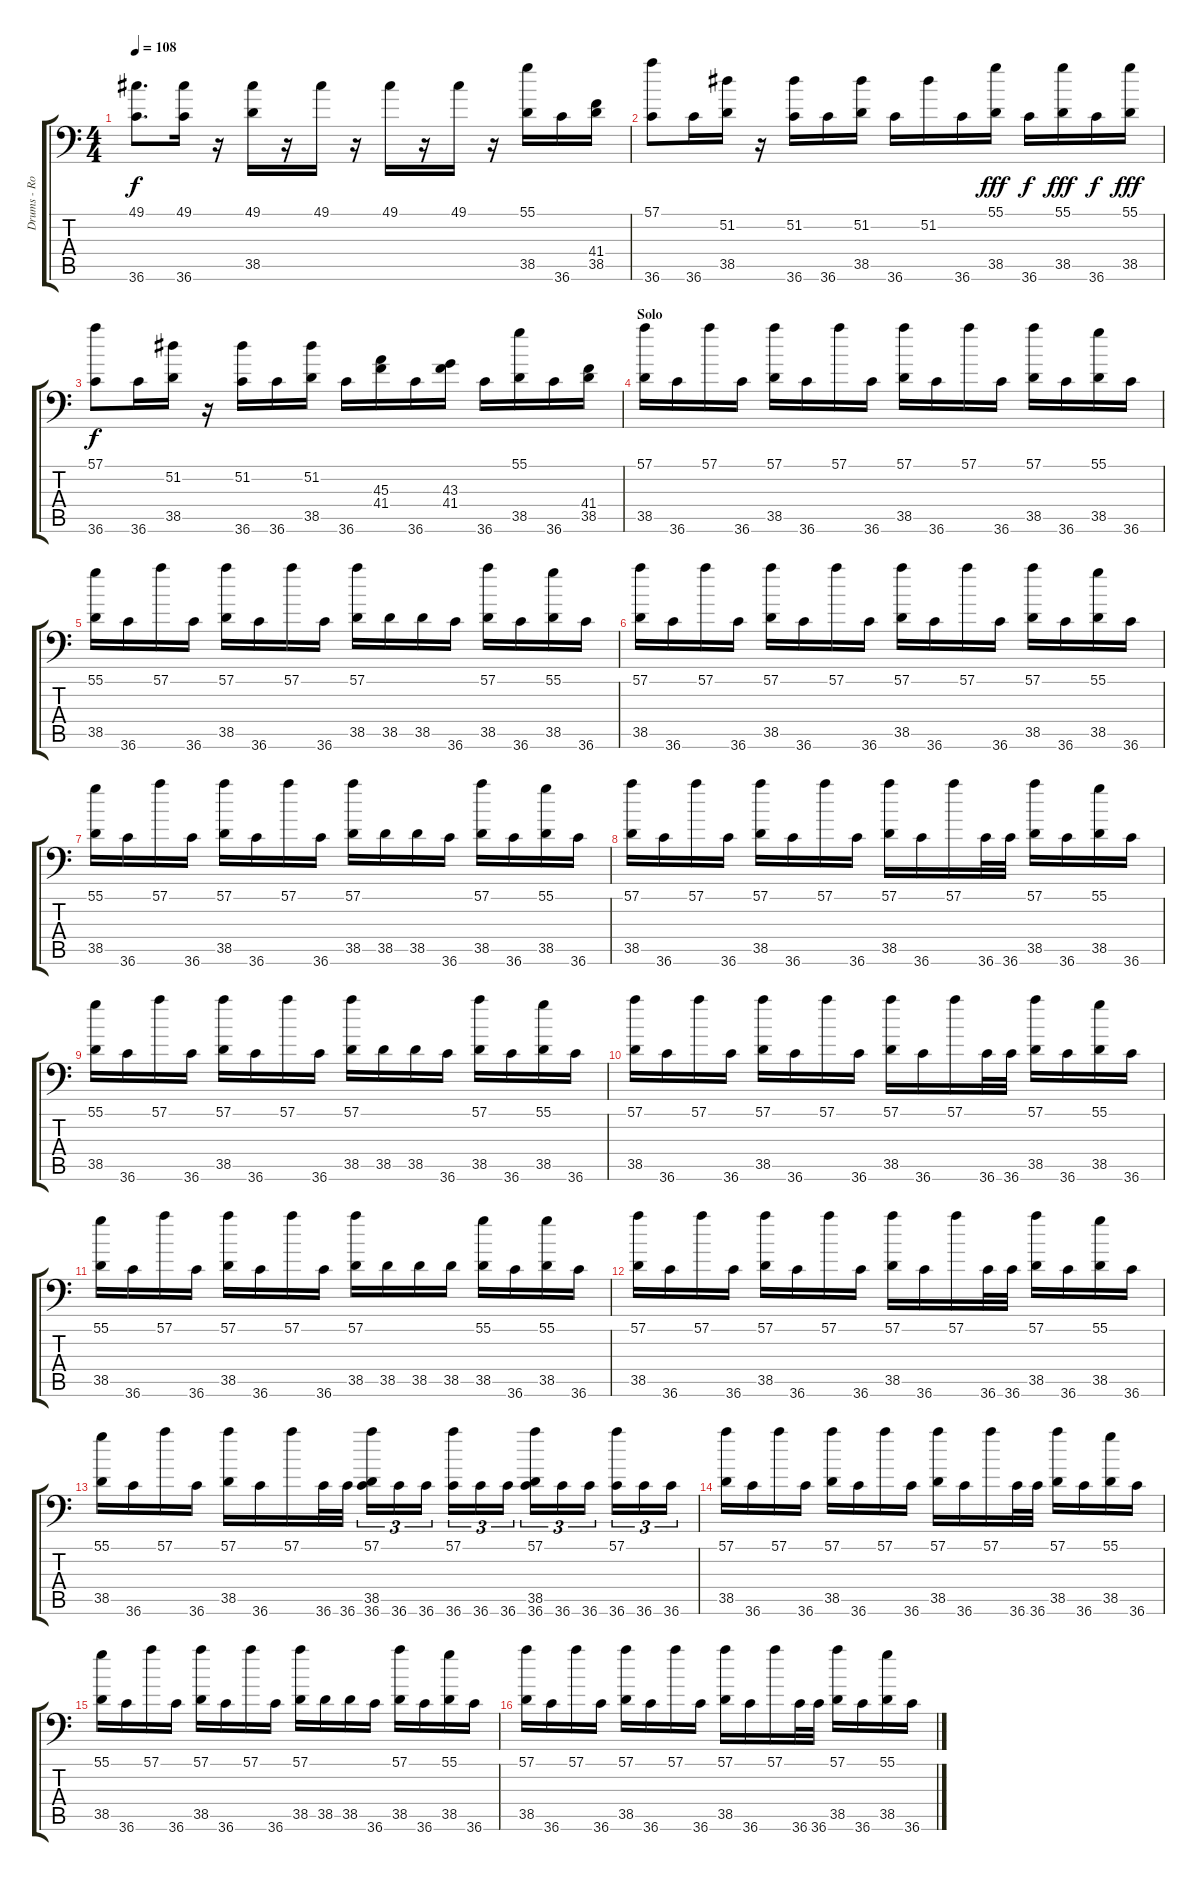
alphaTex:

\track ("Drums - Robert Ortiz" "Drums - Ro") {instrument acousticgrandpiano}
\staff {score tabs}
\tuning (C-1 C-1 C-1 C-1 C-1 C-1) {hide}
\ts (4 4)
\tempo 108
\clef f4
\ks c
(49.1 36.6).8{d dy f} (49.1 36.6).16 r.16 (49.1 38.5).16 r.16 49.1.16 r.16 49.1.16 r.16 49.1.16 r.16 (55.1 38.5).16 36.6.16 (41.4 38.5).16 |
(57.1 36.6).8 36.6.16 (51.2 38.5).16 r.16 (51.2 36.6).16 36.6.16 (51.2 38.5).16 36.6.16 51.2.16 36.6.16 (55.1 38.5).16{dy fff} 36.6.16{dy f} (55.1 38.5).16{dy fff} 36.6.16{dy f} (55.1 38.5).16{dy fff} |
(57.1 36.6).8{dy f} 36.6.16 (51.2 38.5).16 r.16 (51.2 36.6).16 36.6.16 (51.2 38.5).16 36.6.16 (45.3 41.4).16 36.6.16 (43.3 41.4).16 36.6.16 (55.1 38.5).16 36.6.16 (41.4 38.5).16 |
\section ("" "Solo")
(57.1 38.5).16 36.6.16 57.1.16 36.6.16 (57.1 38.5).16 36.6.16 57.1.16 36.6.16 (57.1 38.5).16 36.6.16 57.1.16 36.6.16 (57.1 38.5).16 36.6.16 (55.1 38.5).16 36.6.16 |
(55.1 38.5).16 36.6.16 57.1.16 36.6.16 (57.1 38.5).16 36.6.16 57.1.16 36.6.16 (57.1 38.5).16 38.5.16 38.5.16 36.6.16 (57.1 38.5).16 36.6.16 (55.1 38.5).16 36.6.16 |
(57.1 38.5).16 36.6.16 57.1.16 36.6.16 (57.1 38.5).16 36.6.16 57.1.16 36.6.16 (57.1 38.5).16 36.6.16 57.1.16 36.6.16 (57.1 38.5).16 36.6.16 (55.1 38.5).16 36.6.16 |
(55.1 38.5).16 36.6.16 57.1.16 36.6.16 (57.1 38.5).16 36.6.16 57.1.16 36.6.16 (57.1 38.5).16 38.5.16 38.5.16 36.6.16 (57.1 38.5).16 36.6.16 (55.1 38.5).16 36.6.16 |
(57.1 38.5).16 36.6.16 57.1.16 36.6.16 (57.1 38.5).16 36.6.16 57.1.16 36.6.16 (57.1 38.5).16 36.6.16 57.1.16 36.6.32 36.6.32 (57.1 38.5).16 36.6.16 (55.1 38.5).16 36.6.16 |
(55.1 38.5).16 36.6.16 57.1.16 36.6.16 (57.1 38.5).16 36.6.16 57.1.16 36.6.16 (57.1 38.5).16 38.5.16 38.5.16 36.6.16 (57.1 38.5).16 36.6.16 (55.1 38.5).16 36.6.16 |
(57.1 38.5).16 36.6.16 57.1.16 36.6.16 (57.1 38.5).16 36.6.16 57.1.16 36.6.16 (57.1 38.5).16 36.6.16 57.1.16 36.6.32 36.6.32 (57.1 38.5).16 36.6.16 (55.1 38.5).16 36.6.16 |
(55.1 38.5).16 36.6.16 57.1.16 36.6.16 (57.1 38.5).16 36.6.16 57.1.16 36.6.16 (57.1 38.5).16 38.5.16 38.5.16 38.5.16 (55.1 38.5).16 36.6.16 (55.1 38.5).16 36.6.16 |
(57.1 38.5).16 36.6.16 57.1.16 36.6.16 (57.1 38.5).16 36.6.16 57.1.16 36.6.16 (57.1 38.5).16 36.6.16 57.1.16 36.6.32 36.6.32 (57.1 38.5).16 36.6.16 (55.1 38.5).16 36.6.16 |
(55.1 38.5).16 36.6.16 57.1.16 36.6.16 (57.1 38.5).16 36.6.16 57.1.16 36.6.32 36.6.32 (57.1 38.5 36.6).16{tu (3 2)} 36.6.16{tu (3 2)} 36.6.16{tu (3 2)} (57.1 36.6).16{tu (3 2)} 36.6.16{tu (3 2)} 36.6.16{tu (3 2)} (57.1 38.5 36.6).16{tu (3 2)} 36.6.16{tu (3 2)} 36.6.16{tu (3 2)} (57.1 36.6).16{tu (3 2)} 36.6.16{tu (3 2)} 36.6.16{tu (3 2)} |
(57.1 38.5).16 36.6.16 57.1.16 36.6.16 (57.1 38.5).16 36.6.16 57.1.16 36.6.16 (57.1 38.5).16 36.6.16 57.1.16 36.6.32 36.6.32 (57.1 38.5).16 36.6.16 (55.1 38.5).16 36.6.16 |
(55.1 38.5).16 36.6.16 57.1.16 36.6.16 (57.1 38.5).16 36.6.16 57.1.16 36.6.16 (57.1 38.5).16 38.5.16 38.5.16 36.6.16 (57.1 38.5).16 36.6.16 (55.1 38.5).16 36.6.16 |
(57.1 38.5).16 36.6.16 57.1.16 36.6.16 (57.1 38.5).16 36.6.16 57.1.16 36.6.16 (57.1 38.5).16 36.6.16 57.1.16 36.6.32 36.6.32 (57.1 38.5).16 36.6.16 (55.1 38.5).16 36.6.16
